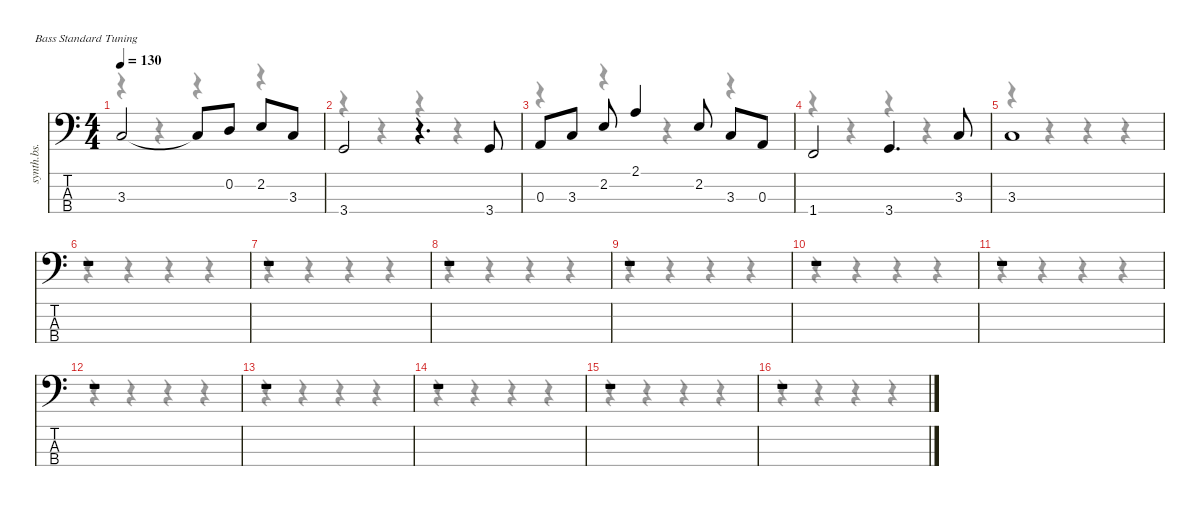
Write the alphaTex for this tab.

\defaultSystemsLayout 4
\hideDynamics
\bracketExtendMode nobrackets
\track ("Bass Synth" "synth.bs.") {instrument synthbass2}
\staff {score tabs}
\tuning (G2 D2 A1 E1)
\voice
\ts (4 4)
\tempo 130
\clef f4
\ks c
3.3.2{dy fff} 3.3{t}.8 0.2.8 2.2.8 3.3.8 |
3.4.2 r.4{d} 3.4.8 |
0.3.8 3.3.8 2.2.8 2.1.4 2.2.8 3.3.8 0.3.8 |
1.4.2 3.4.4{d} 3.3.8 |
3.3.1 |
r.1 |
r.1 |
r.1 |
r.1 |
r.1 |
r.1 |
r.1 |
r.1 |
r.1 |
r.1 |
r.1
\voice
\clef f4
\ottava regular
\simile none
\ks c
r.4{dy mf} r.4 r.4 r.4 |
r.4 r.4 r.4 r.4 |
r.4 r.4 r.4 r.4 |
r.4 r.4 r.4 r.4 |
r.4 r.4 r.4 r.4 |
r.4 r.4 r.4 r.4 |
r.4 r.4 r.4 r.4 |
r.4 r.4 r.4 r.4 |
r.4 r.4 r.4 r.4 |
r.4 r.4 r.4 r.4 |
r.4 r.4 r.4 r.4 |
r.4 r.4 r.4 r.4 |
r.4 r.4 r.4 r.4 |
r.4 r.4 r.4 r.4 |
r.4 r.4 r.4 r.4 |
r.4 r.4 r.4 r.4
